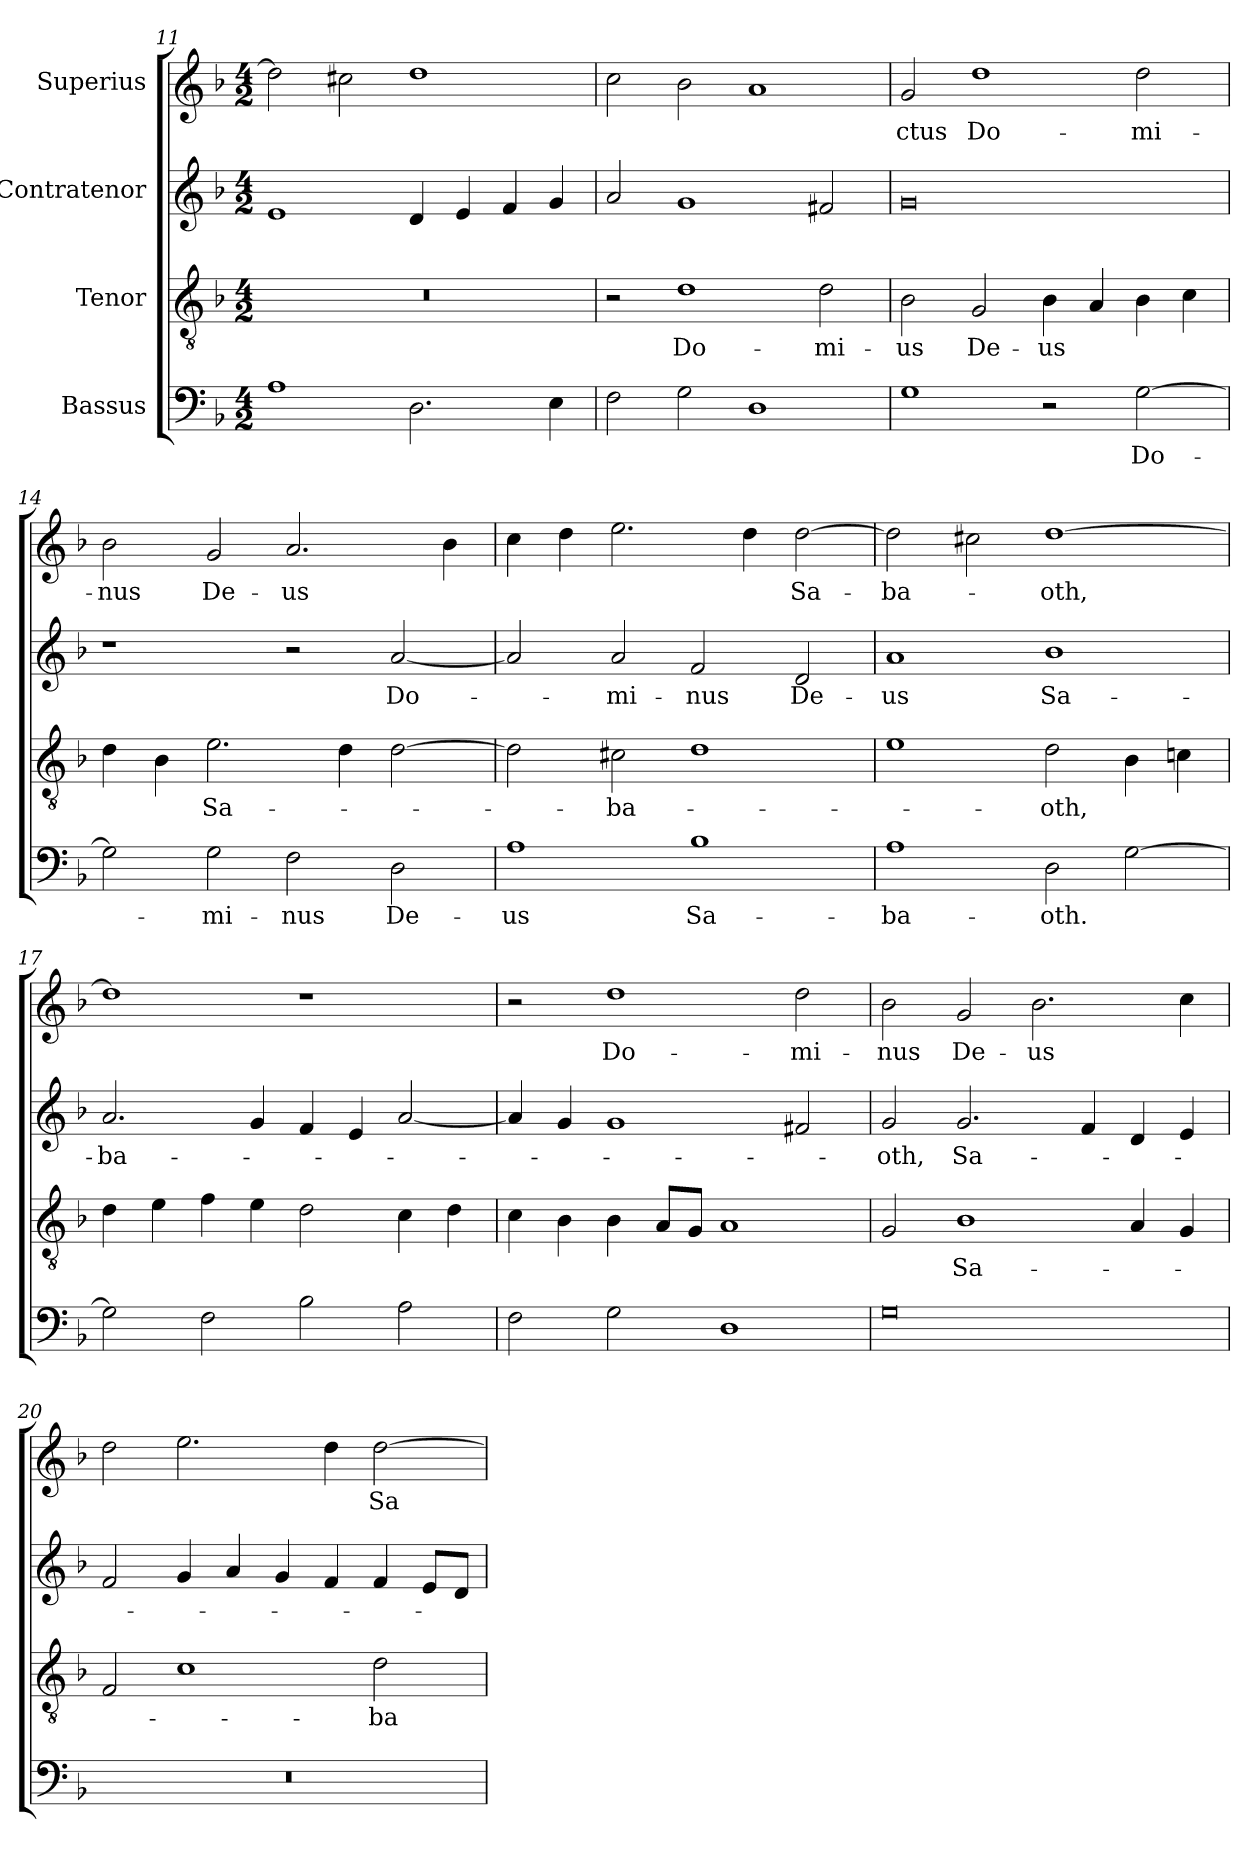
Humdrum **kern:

**kern	**text	**kern	**text	**kern	**text	**kern	**text
*part4	*part4	*part3	*part3	*part2	*part2	*part1	*part1
*staff4	*staff4	*staff3	*staff3	*staff2	*staff2	*staff1	*staff1
*I"Bassus	*	*I"Tenor	*	*I"Contratenor	*	*I"Superius	*
*clefF4	*	*clefGv2	*	*clefG2	*	*clefG2	*
*k[b-]	*	*k[b-]	*	*k[b-]	*	*k[b-]	*
*M4/2	*	*M4/2	*	*M4/2	*	*M4/2	*
=11	=11	=11	=11	=11	=11	=11	=11
1A\	.	0r	.	1e/	.	2dd\]	.
.	.	.	.	.	.	2cc#X\	.
2.D\	.	.	.	4d/	.	1dd\	.
.	.	.	.	4e/	.	.	.
.	.	.	.	4f/	.	.	.
4E\	.	.	.	4g/	.	.	.
=12	=12	=12	=12	=12	=12	=12	=12
2F\	.	2r	.	2a/	.	2cc\	.
2G\	.	1d\	Do-	1g/	.	2b-\	.
1D\	.	.	.	.	.	1a/	.
.	.	2d\	-mi-	2f#X/	.	.	.
=13	=13	=13	=13	=13	=13	=13	=13
1G\	.	2B-\	-us	0g/	.	2g/	-ctus
.	.	2G/	De-	.	.	1dd\	Do-
2r	.	4B-\	-us	.	.	.	.
.	.	4A/	.	.	.	.	.
[2G\	Do-	4B-\	.	.	.	2dd\	-mi-
.	.	4c\	.	.	.	.	.
=14	=14	=14	=14	=14	=14	=14	=14
2G\]	.	4d\	.	1r	.	2b-\	-nus
.	.	4B-\	.	.	.	.	.
2G\	-mi-	2.e\	Sa-	.	.	2g/	De-
2F\	-nus	.	.	2r	.	2.a/	-us
.	.	4d\	.	.	.	.	.
2D\	De-	[2d\	.	[2a/	Do-	.	.
.	.	.	.	.	.	4b-\	.
=15	=15	=15	=15	=15	=15	=15	=15
1A\	-us	2d\]	.	2a/]	.	4cc\	.
.	.	.	.	.	.	4dd\	.
.	.	2c#X\	-ba-	2a/	-mi-	2.ee\	.
1B-\	Sa-	1d\	.	2f/	-nus	.	.
.	.	.	.	.	.	4dd\	.
.	.	.	.	2d/	De-	[2dd\	Sa-
=16	=16	=16	=16	=16	=16	=16	=16
1A\	-ba-	1e\	.	1a/	-us	2dd\]	-ba-
.	.	.	.	.	.	2cc#X\	.
2D\	-oth.	2d\	-oth,	1b-\	Sa-	[1dd\	-oth,
[2G\	.	4B-\	.	.	.	.	.
.	.	4cn\	.	.	.	.	.
=17	=17	=17	=17	=17	=17	=17	=17
2G\]	.	4d\	.	2.a/	-ba-	1dd\]	.
.	.	4e\	.	.	.	.	.
2F\	.	4f\	.	.	.	.	.
.	.	4e\	.	4g/	.	.	.
2B-\	.	2d\	.	4f/	.	1r	.
.	.	.	.	4e/	.	.	.
2A\	.	4c\	.	[2a/	.	.	.
.	.	4d\	.	.	.	.	.
=18	=18	=18	=18	=18	=18	=18	=18
2F\	.	4c\	.	4a/]	.	2r	.
.	.	4B-\	.	4g/	.	.	.
2G\	.	4B-\	.	1g/	.	1dd\	Do-
.	.	8A/L	.	.	.	.	.
.	.	8G/J	.	.	.	.	.
1D\	.	1A/	.	.	.	.	.
.	.	.	.	2f#X/	.	2dd\	-mi-
=19	=19	=19	=19	=19	=19	=19	=19
0G\	.	2G/	.	2g/	-oth,	2b-\	-nus
.	.	1B-\	Sa-	2.g/	Sa-	2g/	De-
.	.	.	.	.	.	2.b-\	-us
.	.	.	.	4f/	.	.	.
.	.	4A/	.	4d/	.	.	.
.	.	4G/	.	4e/	.	4cc\	.
=20	=20	=20	=20	=20	=20	=20	=20
0r	.	2F/	.	2f/	.	2dd\	.
.	.	1c\	.	4g/	.	2.ee\	.
.	.	.	.	4a/	.	.	.
.	.	.	.	4g/	.	.	.
.	.	.	.	4f/	.	4dd\	.
.	.	2d\	-ba-	4f/	.	[2dd\	Sa-
.	.	.	.	8e/L	.	.	.
.	.	.	.	8d/J	.	.	.
=	=	=	=	=	=	=	=
*-	*-	*-	*-	*-	*-	*-	*-
